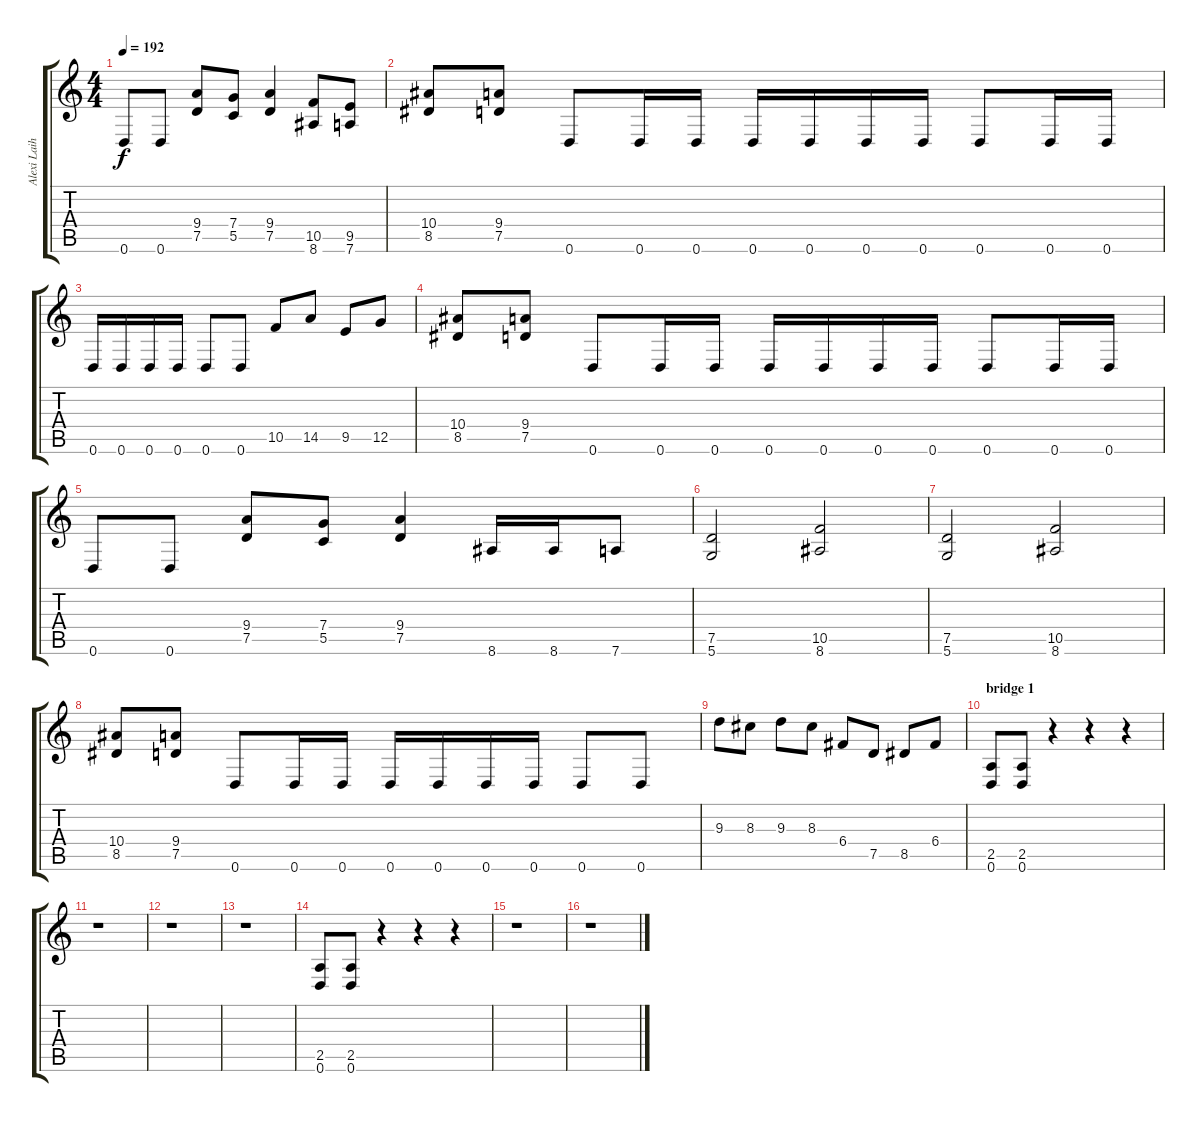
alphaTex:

\track ("Alexi Laiho" "Alexi Laih") {instrument overdrivenguitar}
\staff {score tabs}
\tuning (D4 A3 F3 C3 G2 D2) {hide}
\ts (4 4)
\tempo 192
\clef g2
\ks c
0.6.8{dy f} 0.6.8 (9.4 7.5).8 (7.4 5.5).8 (9.4 7.5).4 (10.5 8.6).8 (9.5 7.6).8 |
(10.4 8.5).8 (9.4 7.5).8 0.6.8 0.6.16 0.6.16 0.6.16 0.6.16 0.6.16 0.6.16 0.6.8 0.6.16 0.6.16 |
0.6.16 0.6.16 0.6.16 0.6.16 0.6.8 0.6.8 10.5.8 14.5.8 9.5.8 12.5.8 |
(10.4 8.5).8 (9.4 7.5).8 0.6.8 0.6.16 0.6.16 0.6.16 0.6.16 0.6.16 0.6.16 0.6.8 0.6.16 0.6.16 |
0.6.8 0.6.8 (9.4 7.5).8 (7.4 5.5).8 (9.4 7.5).4 8.6.16 8.6.16 7.6.8 |
(7.5 5.6).2 (10.5 8.6).2 |
(7.5 5.6).2 (10.5 8.6).2 |
(10.4 8.5).8 (9.4 7.5).8 0.6.8 0.6.16 0.6.16 0.6.16 0.6.16 0.6.16 0.6.16 0.6.8 0.6.8 |
9.3.8 8.3.8 9.3.8 8.3.8 6.4.8 7.5.8 8.5.8 6.4.8 |
\section ("" "bridge 1")
(2.5 0.6).8 (2.5 0.6).8 r.4 r.4 r.4 |
r.1 |
r.1 |
r.1 |
(2.5 0.6).8 (2.5 0.6).8 r.4 r.4 r.4 |
r.1 |
r.1
